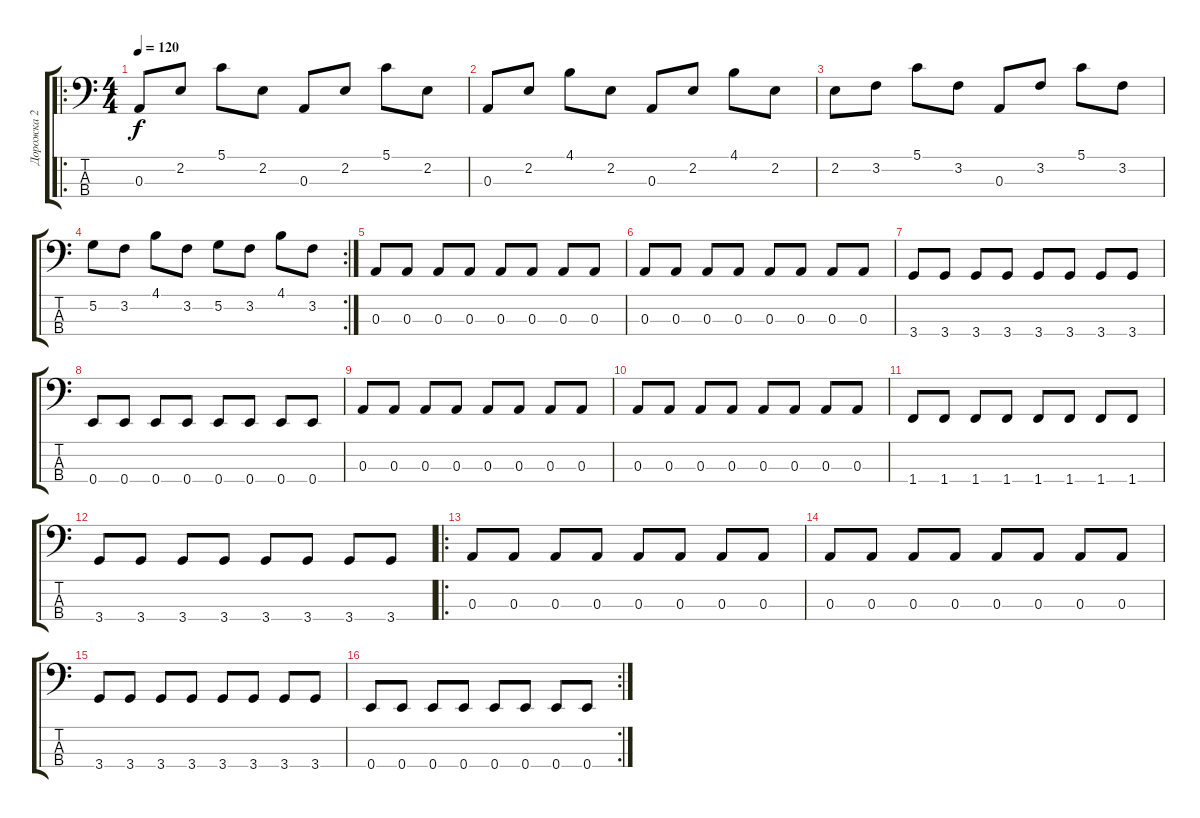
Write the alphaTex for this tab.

\track ("Дорожка 2" "Дорожка 2") {instrument electricbasspick}
\staff {score tabs}
\tuning (G2 D2 A1 E1) {hide}
\ro
\ts (4 4)
\tempo 120
\clef f4
\ks c
0.3.8{dy f} 2.2.8 5.1.8 2.2.8 0.3.8 2.2.8 5.1.8 2.2.8 |
0.3.8 2.2.8 4.1.8 2.2.8 0.3.8 2.2.8 4.1.8 2.2.8 |
2.2.8 3.2.8 5.1.8 3.2.8 0.3.8 3.2.8 5.1.8 3.2.8 |
\rc 2
5.2.8 3.2.8 4.1.8 3.2.8 5.2.8 3.2.8 4.1.8 3.2.8 |
0.3.8 0.3.8 0.3.8 0.3.8 0.3.8 0.3.8 0.3.8 0.3.8 |
0.3.8 0.3.8 0.3.8 0.3.8 0.3.8 0.3.8 0.3.8 0.3.8 |
3.4.8 3.4.8 3.4.8 3.4.8 3.4.8 3.4.8 3.4.8 3.4.8 |
0.4.8 0.4.8 0.4.8 0.4.8 0.4.8 0.4.8 0.4.8 0.4.8 |
0.3.8 0.3.8 0.3.8 0.3.8 0.3.8 0.3.8 0.3.8 0.3.8 |
0.3.8 0.3.8 0.3.8 0.3.8 0.3.8 0.3.8 0.3.8 0.3.8 |
1.4.8 1.4.8 1.4.8 1.4.8 1.4.8 1.4.8 1.4.8 1.4.8 |
3.4.8 3.4.8 3.4.8 3.4.8 3.4.8 3.4.8 3.4.8 3.4.8 |
\ro
0.3.8 0.3.8 0.3.8 0.3.8 0.3.8 0.3.8 0.3.8 0.3.8 |
0.3.8 0.3.8 0.3.8 0.3.8 0.3.8 0.3.8 0.3.8 0.3.8 |
3.4.8 3.4.8 3.4.8 3.4.8 3.4.8 3.4.8 3.4.8 3.4.8 |
\rc 2
0.4.8 0.4.8 0.4.8 0.4.8 0.4.8 0.4.8 0.4.8 0.4.8
